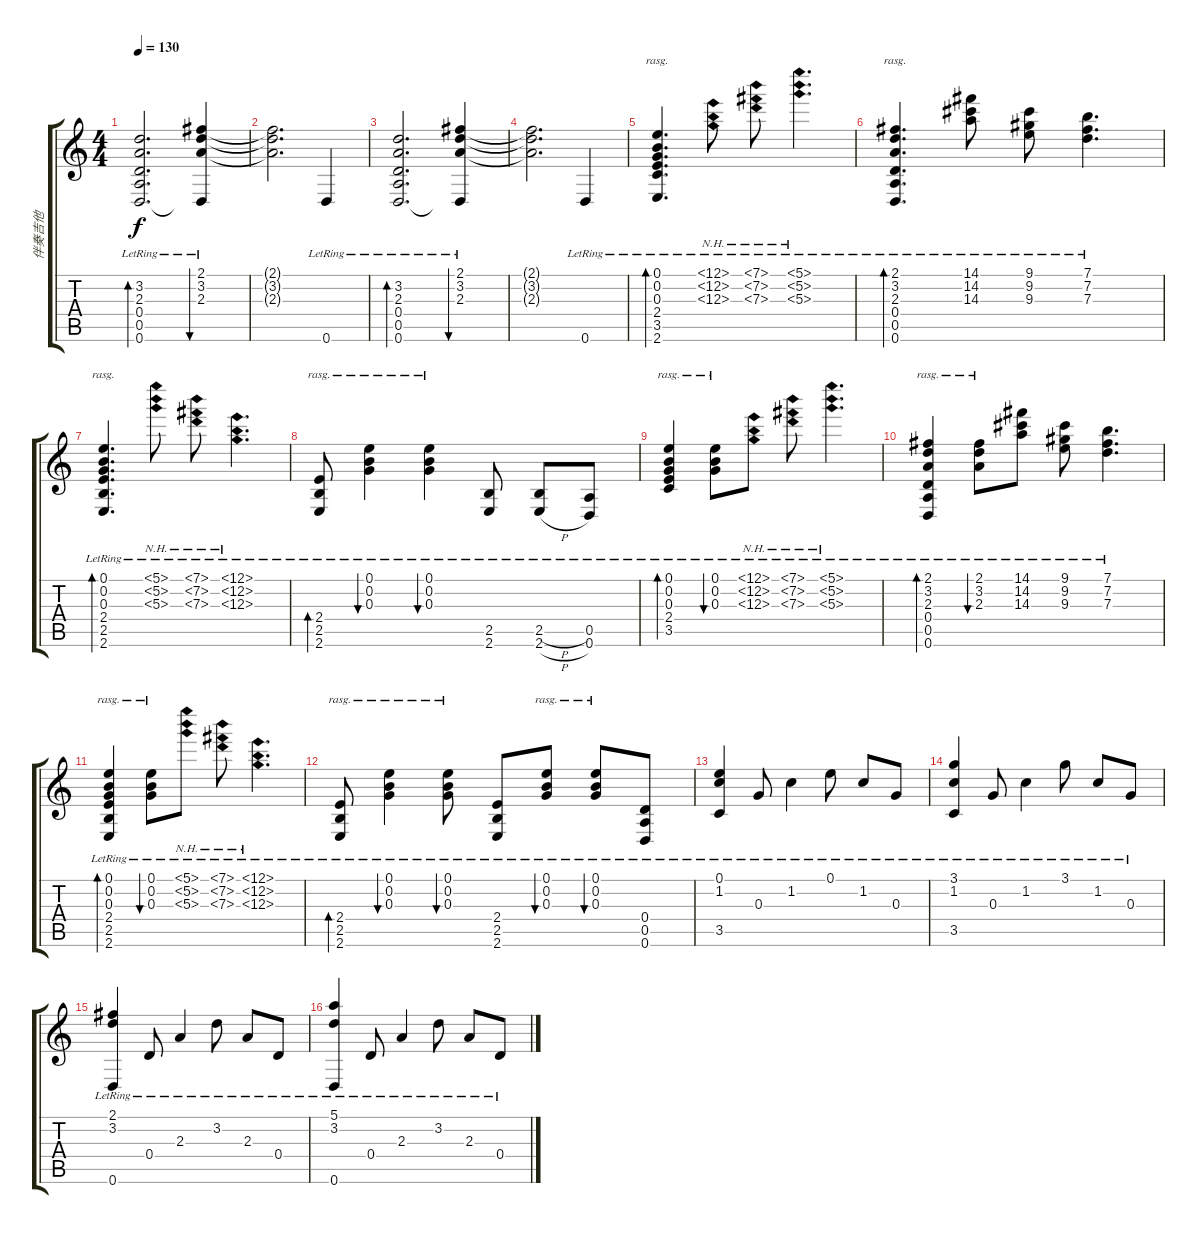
\track ("伴奏吉他" "伴奏吉他") {instrument acousticguitarsteel}
\staff {score tabs}
\tuning (E4 B3 G3 D3 A2 D2) {hide}
\ts (4 4)
\tempo 130
\clef g2
\ks c
(3.2{lr} 2.3{lr} 0.4{lr} 0.5{lr} 0.6{lr}).2{d bd 60 dy f} (2.1{lr} 3.2{lr} 2.3{lr} 0.6{t}).4{bu 60} |
(2.1{t} 3.2{t} 2.3{t}).2{d} 0.6{lr}.4 |
(3.2{lr} 2.3{lr} 0.4{lr} 0.5{lr} 0.6{lr}).2{d bd 60} (2.1{lr} 3.2{lr} 2.3{lr} 0.6{t}).4{bu 60} |
(2.1{t} 3.2{t} 2.3{t}).2{d} 0.6{lr}.4 |
(0.1{lr} 0.2{lr} 0.3{lr} 2.4{lr} 3.5{lr} 2.6{lr}).4{d bd 60 rasg ii} (12.1{nh lr} 12.2{nh lr} 12.3{nh lr}).8 (7.1{nh lr} 7.2{nh lr} 7.3{nh lr}).8 (5.1{nh lr} 5.2{nh lr} 5.3{nh lr}).4{d} |
(2.1{lr} 3.2{lr} 2.3{lr} 0.4{lr} 0.5{lr} 0.6{lr}).4{d bd 120 rasg ii} (14.1{lr} 14.2{lr} 14.3{lr}).8 (9.1{lr} 9.2{lr} 9.3{lr}).8 (7.1{lr} 7.2{lr} 7.3{lr}).4{d} |
(0.1{lr} 0.2{lr} 0.3{lr} 2.4{lr} 2.5{lr} 2.6{lr}).4{d bd 120 rasg ii} (5.1{nh lr} 5.2{nh lr} 5.3{nh lr}).8 (7.1{nh lr} 7.2{nh lr} 7.3{nh lr}).8 (12.1{nh lr} 12.2{nh lr} 12.3{nh lr}).4{d} |
(2.4{lr} 2.5{lr} 2.6{lr}).8{bd 120 rasg ii} (0.1{lr} 0.2{lr} 0.3{lr}).4{bu 120 rasg ii} (0.1{lr} 0.2{lr} 0.3{lr}).4{bu 120 rasg ii} (2.5{lr} 2.6{lr}).8 (2.5{h lr} 2.6{h lr}).8 (0.5{lr} 0.6{lr}).8 |
(0.1{lr} 0.2{lr} 0.3{lr} 2.4{lr} 3.5{lr}).4{bd 120 rasg ii} (0.1{lr} 0.2{lr} 0.3{lr}).8{bu 120 rasg ii} (12.1{nh lr} 12.2{nh lr} 12.3{nh lr}).8 (7.1{nh lr} 7.2{nh lr} 7.3{nh lr}).8 (5.1{nh lr} 5.2{nh lr} 5.3{nh lr}).4{d} |
(2.1{lr} 3.2{lr} 2.3{lr} 0.4{lr} 0.5{lr} 0.6{lr}).4{bd 120 rasg ii} (2.1{lr} 3.2{lr} 2.3{lr}).8{bu 120 rasg ii} (14.1{lr} 14.2{lr} 14.3{lr}).8 (9.1{lr} 9.2{lr} 9.3{lr}).8 (7.1{lr} 7.2{lr} 7.3{lr}).4{d} |
(0.1{lr} 0.2{lr} 0.3{lr} 2.4{lr} 2.5{lr} 2.6{lr}).4{bd 120 rasg ii} (0.1{lr} 0.2{lr} 0.3{lr}).8{bu 120 rasg ii} (5.1{nh lr} 5.2{nh lr} 5.3{nh lr}).8 (7.1{nh lr} 7.2{nh lr} 7.3{nh lr}).8 (12.1{nh lr} 12.2{nh lr} 12.3{nh lr}).4{d} |
(2.4{lr} 2.5{lr} 2.6{lr}).8{bd 120 rasg ii} (0.1{lr} 0.2{lr} 0.3{lr}).4{bu 120 rasg ii} (0.1{lr} 0.2{lr} 0.3{lr}).8{bu 120 rasg ii} (2.4{lr} 2.5{lr} 2.6{lr}).8 (0.1{lr} 0.2{lr} 0.3{lr}).8{bu 120 rasg ii} (0.1{lr} 0.2{lr} 0.3{lr}).8{bu 120 rasg ii} (0.4{lr} 0.5{lr} 0.6{lr}).8 |
(0.1{lr} 1.2{lr} 3.5{lr}).4 0.3{lr}.8 1.2{lr}.4 0.1{lr}.8 1.2{lr}.8 0.3{lr}.8 |
(3.1{lr} 1.2{lr} 3.5{lr}).4 0.3{lr}.8 1.2{lr}.4 3.1{lr}.8 1.2{lr}.8 0.3{lr}.8 |
(2.1{lr} 3.2{lr} 0.6{lr}).4 0.4{lr}.8 2.3{lr}.4 3.2{lr}.8 2.3{lr}.8 0.4{lr}.8 |
(5.1{lr} 3.2{lr} 0.6{lr}).4 0.4{lr}.8 2.3{lr}.4 3.2{lr}.8 2.3{lr}.8 0.4{lr}.8
